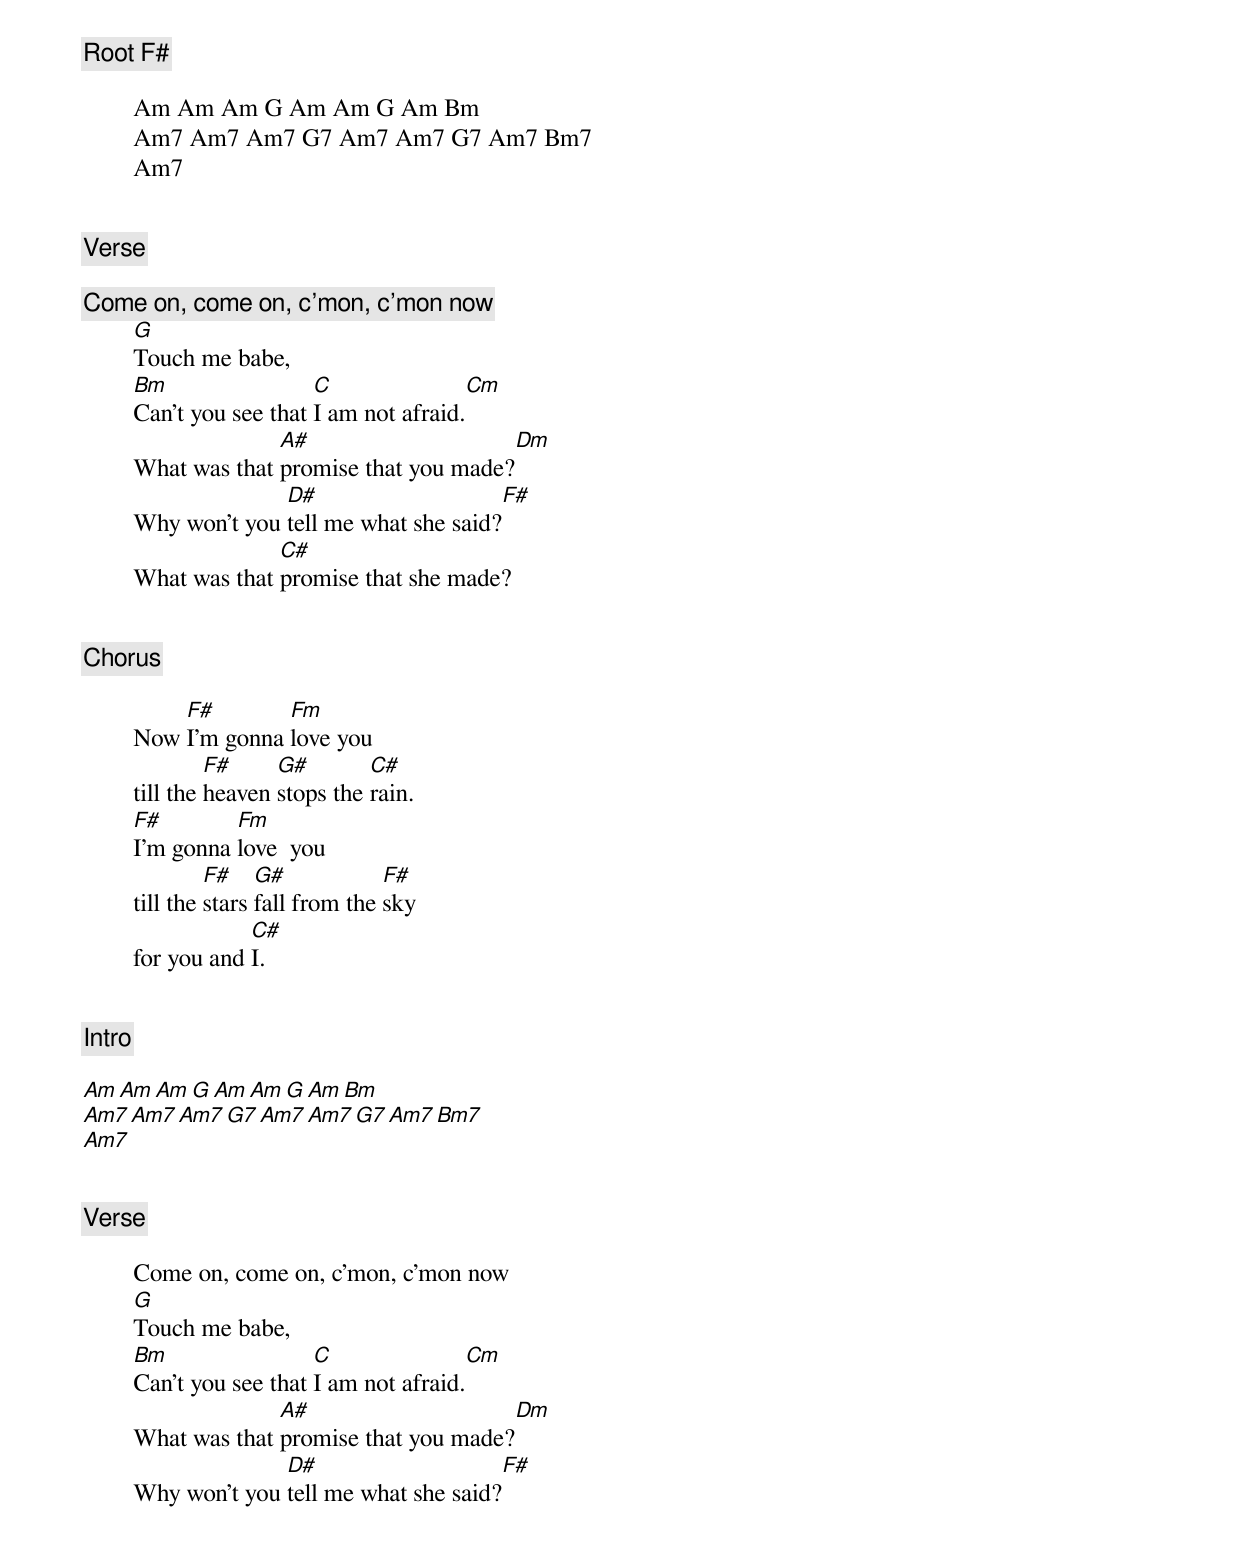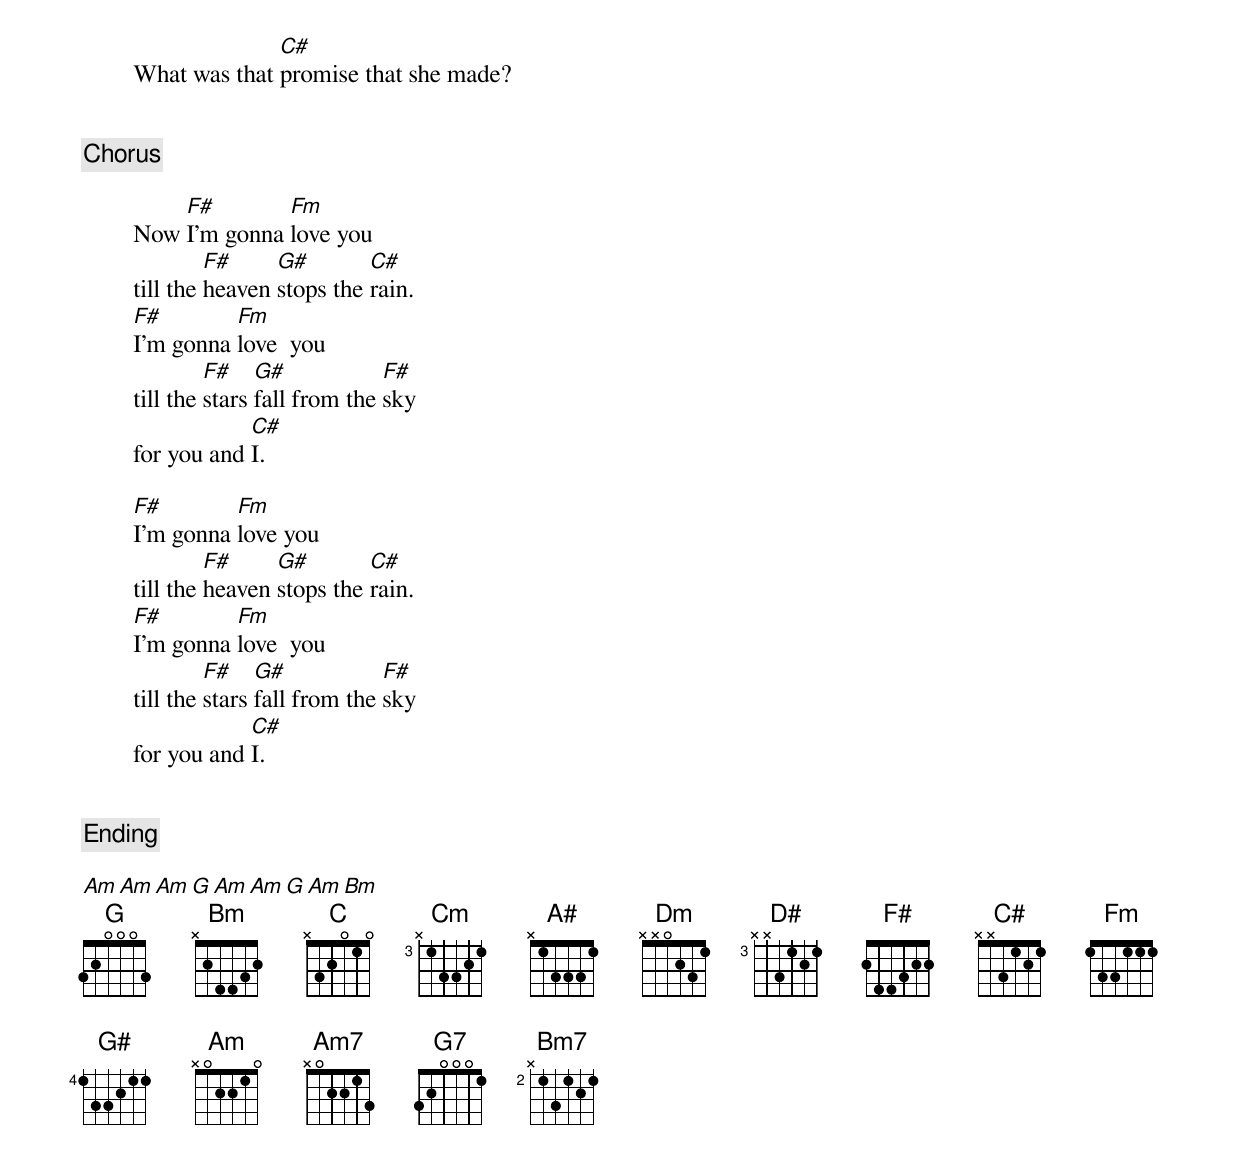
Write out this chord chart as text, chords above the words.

[Root] F#

        Am Am Am G Am Am G Am Bm
        Am7 Am7 Am7 G7 Am7 Am7 G7 Am7 Bm7
        Am7


[Verse]

        Come on, come on, c'mon, c'mon now
        G
        Touch me babe,
        Bm                 C                    Cm
        Can't you see that I am not afraid.
                      A#                        Dm
        What was that promise that you made?
                      D#                        F#
        Why won't you tell me what she said?
                      C#
        What was that promise that she made?


[Chorus]

            F#        Fm
        Now I'm gonna love you
                 F#     G#        C#
        till the heaven stops the rain.
        F#        Fm
        I'm gonna love  you
                 F#    G#            F#
        till the stars fall from the sky
                    C#
        for you and I.


[Intro]

        Am Am Am G Am Am G Am Bm
        Am7 Am7 Am7 G7 Am7 Am7 G7 Am7 Bm7
        Am7


[Verse]

        Come on, come on, c'mon, c'mon now
        G
        Touch me babe,
        Bm                 C                    Cm
        Can't you see that I am not afraid.
                      A#                        Dm
        What was that promise that you made?
                      D#                        F#
        Why won't you tell me what she said?
                      C#
        What was that promise that she made?


[Chorus]

            F#        Fm
        Now I'm gonna love you
                 F#     G#        C#
        till the heaven stops the rain.
        F#        Fm
        I'm gonna love  you
                 F#    G#            F#
        till the stars fall from the sky
                    C#
        for you and I.

        F#        Fm
        I'm gonna love you
                 F#     G#        C#
        till the heaven stops the rain.
        F#        Fm
        I'm gonna love  you
                 F#    G#            F#
        till the stars fall from the sky
                    C#
        for you and I.


[Ending]

        Am Am Am G Am Am G Am Bm
